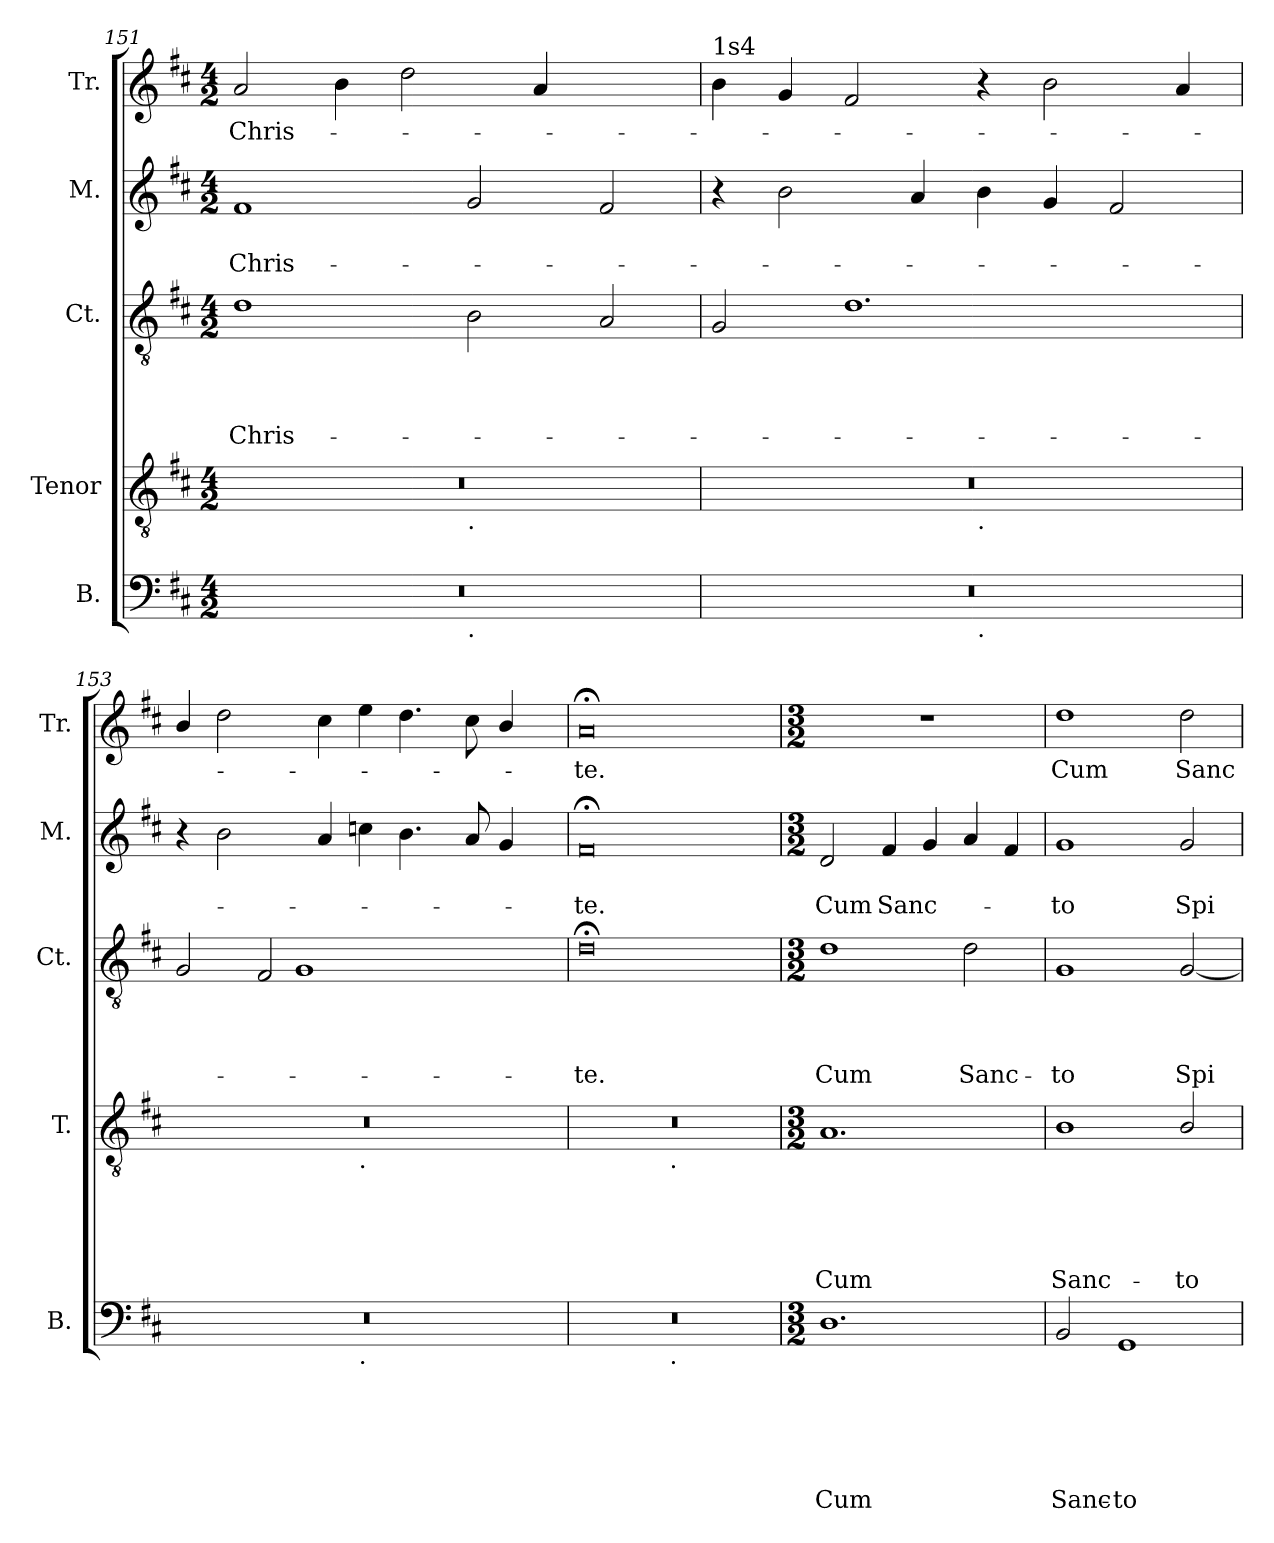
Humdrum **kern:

**kern	**text	**text	**text	**text	**text	**text	**kern	**text	**text	**text	**text	**text	**kern	**text	**text	**text	**text	**kern	**text	**text	**kern	**text
*part5	*part5	*part5	*part5	*part5	*part5	*part5	*part4	*part4	*part4	*part4	*part4	*part4	*part3	*part3	*part3	*part3	*part3	*part2	*part2	*part2	*part1	*part1
*staff5	*staff5	*staff5	*staff5	*staff5	*staff5	*staff5	*staff4	*staff4	*staff4	*staff4	*staff4	*staff4	*staff3	*staff3	*staff3	*staff3	*staff3	*staff2	*staff2	*staff2	*staff1	*staff1
*I"B.	*	*	*	*	*	*	*I"Tenor	*	*	*	*	*	*I"Ct.	*	*	*	*	*I"M.	*	*	*I"Tr.	*
*I'B.	*	*	*	*	*	*	*I'T.	*	*	*	*	*	*I'Ct.	*	*	*	*	*I'M.	*	*	*I'Tr.	*
*clefF4	*	*	*	*	*	*	*clefGv2	*	*	*	*	*	*clefGv2	*	*	*	*	*clefG2	*	*	*clefG2	*
*k[f#c#]	*	*	*	*	*	*	*k[f#c#]	*	*	*	*	*	*k[f#c#]	*	*	*	*	*k[f#c#]	*	*	*k[f#c#]	*
*D:	*	*	*	*	*	*	*D:	*	*	*	*	*	*D:	*	*	*	*	*D:	*	*	*D:	*
*M4/2	*	*	*	*	*	*	*M4/2	*	*	*	*	*	*M4/2	*	*	*	*	*M4/2	*	*	*M4/2	*
=151	=151	=151	=151	=151	=151	=151	=151	=151	=151	=151	=151	=151	=151	=151	=151	=151	=151	=151	=151	=151	=151	=151
!	!	!	!	!	!	!	!	!	!	!	!	!	!	!	!	!	!LO:LY:b	!	!	!LO:LY:b	!	!LO:LY:b
*^	*	*	*	*	*	*	*^	*	*	*	*	*	*	*	*	*	*	*	*	*	*	*
0r	1ryy	.	.	.	.	.	.	0r	1ryy	.	.	.	.	.	1d	.	.	.	Chris-	1f#	.	Chris-	2a/	Chris-
.	.	.	.	.	.	.	.	.	.	.	.	.	.	.	.	.	.	.	.	.	.	.	4b\	.
.	.	.	.	.	.	.	.	.	.	.	.	.	.	.	.	.	.	.	.	.	.	.	2dd\	.
!	!	!	!	!	!	!	!	!	!LO:TX:b:t=.	!	!	!	!	!	!	!	!	!	!	!	!	!	!	!
!	!LO:TX:b:t=.	!	!	!	!	!	!	!	!	!	!	!	!	!	!	!	!	!	!	!	!	!	!	!
.	1ryy	.	.	.	.	.	.	.	1ryy	.	.	.	.	.	2B\	.	.	.	.	2g/	.	.	.	.
.	.	.	.	.	.	.	.	.	.	.	.	.	.	.	.	.	.	.	.	.	.	.	4a/	.
.	.	.	.	.	.	.	.	.	.	.	.	.	.	.	2A/	.	.	.	.	2f#/	.	.	2ryy	.
!!LO:LB:g=z
=152	=152	=152	=152	=152	=152	=152	=152	=152	=152	=152	=152	=152	=152	=152	=152	=152	=152	=152	=152	=152	=152	=152	=152	=152
!	!	!	!	!	!	!	!	!	!	!	!	!	!	!	!	!	!	!	!	!	!	!	!LO:TX:a:t=1s4	!
0r	1ryy	.	.	.	.	.	.	0r	1ryy	.	.	.	.	.	2G/	.	.	.	.	4r	.	.	4b\	.
.	.	.	.	.	.	.	.	.	.	.	.	.	.	.	.	.	.	.	.	2b\	.	.	4g/	.
.	.	.	.	.	.	.	.	.	.	.	.	.	.	.	1.d	.	.	.	.	.	.	.	2f#/	.
.	.	.	.	.	.	.	.	.	.	.	.	.	.	.	.	.	.	.	.	4a/	.	.	.	.
!	!	!	!	!	!	!	!	!	!LO:TX:b:t=.	!	!	!	!	!	!	!	!	!	!	!	!	!	!	!
!	!LO:TX:b:t=.	!	!	!	!	!	!	!	!	!	!	!	!	!	!	!	!	!	!	!	!	!	!	!
.	1ryy	.	.	.	.	.	.	.	1ryy	.	.	.	.	.	.	.	.	.	.	4b\	.	.	4r	.
.	.	.	.	.	.	.	.	.	.	.	.	.	.	.	.	.	.	.	.	4g/	.	.	2b\	.
.	.	.	.	.	.	.	.	.	.	.	.	.	.	.	.	.	.	.	.	2f#/	.	.	.	.
.	.	.	.	.	.	.	.	.	.	.	.	.	.	.	.	.	.	.	.	.	.	.	4a/	.
=153	=153	=153	=153	=153	=153	=153	=153	=153	=153	=153	=153	=153	=153	=153	=153	=153	=153	=153	=153	=153	=153	=153	=153	=153
*	*	*	*	*	*	*	*	*	*	*	*	*	*	*	*^	*	*	*	*	*	*	*	*	*
0r	1ryy	.	.	.	.	.	.	0r	1ryy	.	.	.	.	.	2G/	2ryy	.	.	.	.	4r	.	.	4b/	.
.	.	.	.	.	.	.	.	.	.	.	.	.	.	.	.	.	.	.	.	.	2b\	.	.	2dd\	.
.	.	.	.	.	.	.	.	.	.	.	.	.	.	.	2F#/	8ryy	.	.	.	.	.	.	.	.	.
.	.	.	.	.	.	.	.	.	.	.	.	.	.	.	.	32ryy	.	.	.	.	.	.	.	.	.
.	.	.	.	.	.	.	.	.	.	.	.	.	.	.	.	1G	.	.	.	.	.	.	.	.	.
.	.	.	.	.	.	.	.	.	.	.	.	.	.	.	.	.	.	.	.	.	4a/	.	.	4cc#\	.
!	!	!	!	!	!	!	!	!	!LO:TX:b:t=.	!	!	!	!	!	!	!	!	!	!	!	!	!	!	!	!
!	!LO:TX:b:t=.	!	!	!	!	!	!	!	!	!	!	!	!	!	!	!	!	!	!	!	!	!	!	!	!
.	1ryy	.	.	.	.	.	.	.	1ryy	.	.	.	.	.	4ryy	.	.	.	.	.	4ccn\	.	.	4ee\	.
.	.	.	.	.	.	.	.	.	.	.	.	.	.	.	16.ryy	.	.	.	.	.	4.b\	.	.	4.dd\	.
.	.	.	.	.	.	.	.	.	.	.	.	.	.	.	2ryy	.	.	.	.	.	.	.	.	.	.
.	.	.	.	.	.	.	.	.	.	.	.	.	.	.	.	.	.	.	.	.	8a/	.	.	8cc#\	.
.	.	.	.	.	.	.	.	.	.	.	.	.	.	.	.	4ryy	.	.	.	.	.	.	.	.	.
.	.	.	.	.	.	.	.	.	.	.	.	.	.	.	.	.	.	.	.	.	4g/	.	.	4b/	.
.	.	.	.	.	.	.	.	.	.	.	.	.	.	.	8ryy	.	.	.	.	.	.	.	.	.	.
.	.	.	.	.	.	.	.	.	.	.	.	.	.	.	.	16.ryy	.	.	.	.	.	.	.	.	.
.	.	.	.	.	.	.	.	.	.	.	.	.	.	.	32ryy	.	.	.	.	.	.	.	.	.	.
*	*	*	*	*	*	*	*	*	*	*	*	*	*	*	*v	*v	*	*	*	*	*	*	*	*	*
=154	=154	=154	=154	=154	=154	=154	=154	=154	=154	=154	=154	=154	=154	=154	=154	=154	=154	=154	=154	=154	=154	=154	=154	=154
!	!	!	!	!	!	!	!	!	!	!	!	!	!	!	!	!	!	!	!LO:LY:b	!	!	!LO:LY:b	!	!LO:LY:b
0r	2...ryy	.	.	.	.	.	.	0r	2...ryy	.	.	.	.	.	0d;<	.	.	.	-te.	0f#;	.	-te.	0a;	-te.
!	!	!	!	!	!	!	!	!	!LO:TX:b:t=.	!	!	!	!	!	!	!	!	!	!	!	!	!	!	!
!	!LO:TX:b:t=.	!	!	!	!	!	!	!	!	!	!	!	!	!	!	!	!	!	!	!	!	!	!	!
.	1ryy	.	.	.	.	.	.	.	1ryy	.	.	.	.	.	.	.	.	.	.	.	.	.	.	.
.	16ryy	.	.	.	.	.	.	.	16ryy	.	.	.	.	.	.	.	.	.	.	.	.	.	.	.
*v	*v	*	*	*	*	*	*	*	*	*	*	*	*	*	*	*	*	*	*	*	*	*	*	*
*	*	*	*	*	*	*	*v	*v	*	*	*	*	*	*	*	*	*	*	*	*	*	*	*
!!LO:PB:g=z
=155	=155	=155	=155	=155	=155	=155	=155	=155	=155	=155	=155	=155	=155	=155	=155	=155	=155	=155	=155	=155	=155	=155
*M3/2	*	*	*	*	*	*	*M3/2	*	*	*	*	*	*M3/2	*	*	*	*	*M3/2	*	*	*M3/2	*
*^	*	*	*	*	*	*	*^	*	*	*	*	*	*	*	*	*	*	*	*	*	*	*
!	!	!	!	!	!	!	!LO:LY:b	!	!	!	!	!	!	!LO:LY:b	!	!	!	!	!LO:LY:b	!	!	!LO:LY:b	!LO:N:vis=1	!
*v	*v	*	*	*	*	*	*	*	*	*	*	*	*	*	*	*	*	*	*	*	*	*	*	*
*	*	*	*	*	*	*	*v	*v	*	*	*	*	*	*	*	*	*	*	*	*	*	*	*
1.D<	.	.	.	.	.	Cum	1.A<	.	.	.	.	Cum	1d>	.	.	.	Cum	2d>/	.	Cum	1.r	.
!	!	!	!	!	!	!	!	!	!	!	!	!	!	!	!	!	!	!	!	!LO:LY:b	!	!
.	.	.	.	.	.	.	.	.	.	.	.	.	.	.	.	.	.	4f#/	.	Sanc-	.	.
.	.	.	.	.	.	.	.	.	.	.	.	.	.	.	.	.	.	4g/	.	.	.	.
!	!	!	!	!	!	!	!	!	!	!	!	!	!	!	!	!	!LO:LY:b	!	!	!	!	!
.	.	.	.	.	.	.	.	.	.	.	.	.	2d\	.	.	.	Sanc-	4a/	.	.	.	.
.	.	.	.	.	.	.	.	.	.	.	.	.	.	.	.	.	.	4f#/	.	.	.	.
=156	=156	=156	=156	=156	=156	=156	=156	=156	=156	=156	=156	=156	=156	=156	=156	=156	=156	=156	=156	=156	=156	=156
!	!	!	!	!	!	!LO:LY:b	!	!	!	!	!	!LO:LY:b	!	!	!	!	!LO:LY:b	!	!	!LO:LY:b	!	!LO:LY:b
2BB/	.	.	.	.	.	Sanc-	1B	.	.	.	.	Sanc-	1G	.	.	.	-to	1g	.	-to	1dd	Cum
!	!	!	!	!	!	!LO:LY:b	!	!	!	!	!	!	!	!	!	!	!	!	!	!	!	!
1GG	.	.	.	.	.	-to	.	.	.	.	.	.	.	.	.	.	.	.	.	.	.	.
!	!	!	!	!	!	!	!	!	!	!	!	!LO:LY:b	!	!	!	!	!LO:LY:b	!	!	!LO:LY:b	!	!LO:LY:b
.	.	.	.	.	.	.	2B/	.	.	.	.	-to	[<2G/	.	.	.	Spi-	2g/	.	Spi-	2dd\	Sanc-
=	=	=	=	=	=	=	=	=	=	=	=	=	=	=	=	=	=	=	=	=	=	=
*-	*-	*-	*-	*-	*-	*-	*-	*-	*-	*-	*-	*-	*-	*-	*-	*-	*-	*-	*-	*-	*-	*-
